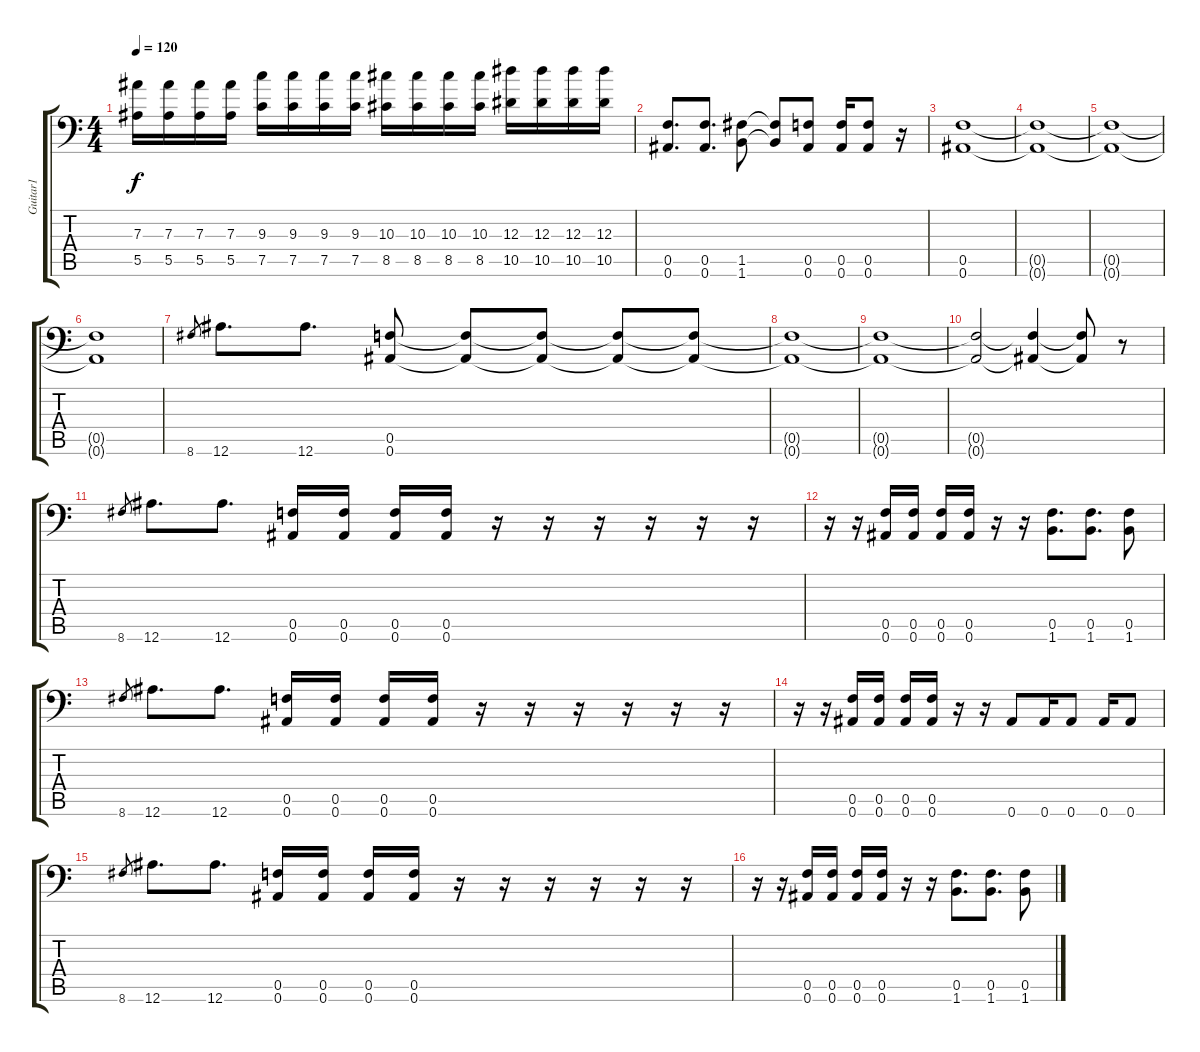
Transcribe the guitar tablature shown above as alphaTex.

\track ("Guitar1" "Guitar1") {instrument distortionguitar}
\staff {score tabs}
\tuning (C4 G3 Eb3 Bb2 F2 Bb1) {hide}
\ts (4 4)
\tempo 120
\clef f4
\ks c
(7.3 5.5).16{dy f} (7.3 5.5).16 (7.3 5.5).16 (7.3 5.5).16 (9.3 7.5).16 (9.3 7.5).16 (9.3 7.5).16 (9.3 7.5).16 (10.3 8.5).16 (10.3 8.5).16 (10.3 8.5).16 (10.3 8.5).16 (12.3 10.5).16 (12.3 10.5).16 (12.3 10.5).16 (12.3 10.5).16 |
(0.5 0.6).8{d} (0.5 0.6).8{d} (1.5 1.6).8 (1.5{t} 1.6{t}).8 (0.5 0.6).8 (0.5 0.6).16 (0.5 0.6).8 r.16 |
(0.5 0.6).1 |
(0.5{t} 0.6{t}).1 |
(0.5{t} 0.6{t}).1 |
(0.5{t} 0.6{t}).1 |
8.6.8{gr} 12.6.8{d} 12.6.8{d} (0.5 0.6).8 (0.5{t} 0.6{t}).8 (0.5{t} 0.6{t}).8 (0.5{t} 0.6{t}).8 (0.5{t} 0.6{t}).8 |
(0.5{t} 0.6{t}).1 |
(0.5{t} 0.6{t}).1 |
(0.5{t} 0.6{t}).2 (0.5{t} 0.6{t}).4 (0.5{t} 0.6{t}).8 r.8 |
8.6.8{gr} 12.6.8{d} 12.6.8{d} (0.5 0.6).16 (0.5 0.6).16 (0.5 0.6).16 (0.5 0.6).16 r.16 r.16 r.16 r.16 r.16 r.16 |
r.16 r.16 (0.5 0.6).16 (0.5 0.6).16 (0.5 0.6).16 (0.5 0.6).16 r.16 r.16 (0.5 1.6).8{d} (0.5 1.6).8{d} (0.5 1.6).8 |
8.6.8{gr} 12.6.8{d} 12.6.8{d} (0.5 0.6).16 (0.5 0.6).16 (0.5 0.6).16 (0.5 0.6).16 r.16 r.16 r.16 r.16 r.16 r.16 |
r.16 r.16 (0.5 0.6).16 (0.5 0.6).16 (0.5 0.6).16 (0.5 0.6).16 r.16 r.16 0.6.8 0.6.16 0.6.8 0.6.16 0.6.8 |
8.6.8{gr} 12.6.8{d} 12.6.8{d} (0.5 0.6).16 (0.5 0.6).16 (0.5 0.6).16 (0.5 0.6).16 r.16 r.16 r.16 r.16 r.16 r.16 |
r.16 r.16 (0.5 0.6).16 (0.5 0.6).16 (0.5 0.6).16 (0.5 0.6).16 r.16 r.16 (0.5 1.6).8{d} (0.5 1.6).8{d} (0.5 1.6).8
